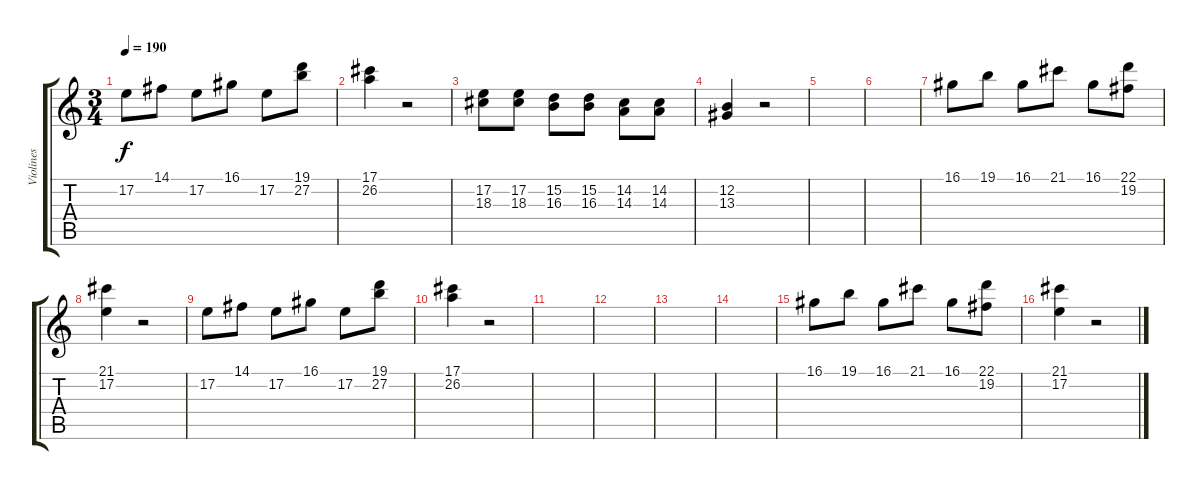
\track ("Violines" "Violines") {instrument pizzicatostrings}
\staff {score tabs}
\tuning (E4 B3 G3 D3 A2 E2) {hide}
\ts (3 4)
\tempo 190
\clef g2
\ks c
17.2.8{dy f} 14.1.8 17.2.8 16.1.8 17.2.8 (19.1 27.2).8 |
(17.1 26.2).4 r.2 |
(17.2 18.3).8{instrument violin} (17.2 18.3).8 (15.2 16.3).8 (15.2 16.3).8 (14.2 14.3).8 (14.2 14.3).8 |
(12.2 13.3).4 r.2 |
|
|
16.1.8{instrument pizzicatostrings} 19.1.8 16.1.8 21.1.8 16.1.8 (22.1 19.2).8 |
(21.1 17.2).4 r.2 |
17.2.8 14.1.8 17.2.8 16.1.8 17.2.8 (19.1 27.2).8 |
(17.1 26.2).4 r.2 |
|
|
|
|
16.1.8 19.1.8 16.1.8 21.1.8 16.1.8 (22.1 19.2).8 |
(21.1 17.2).4 r.2
